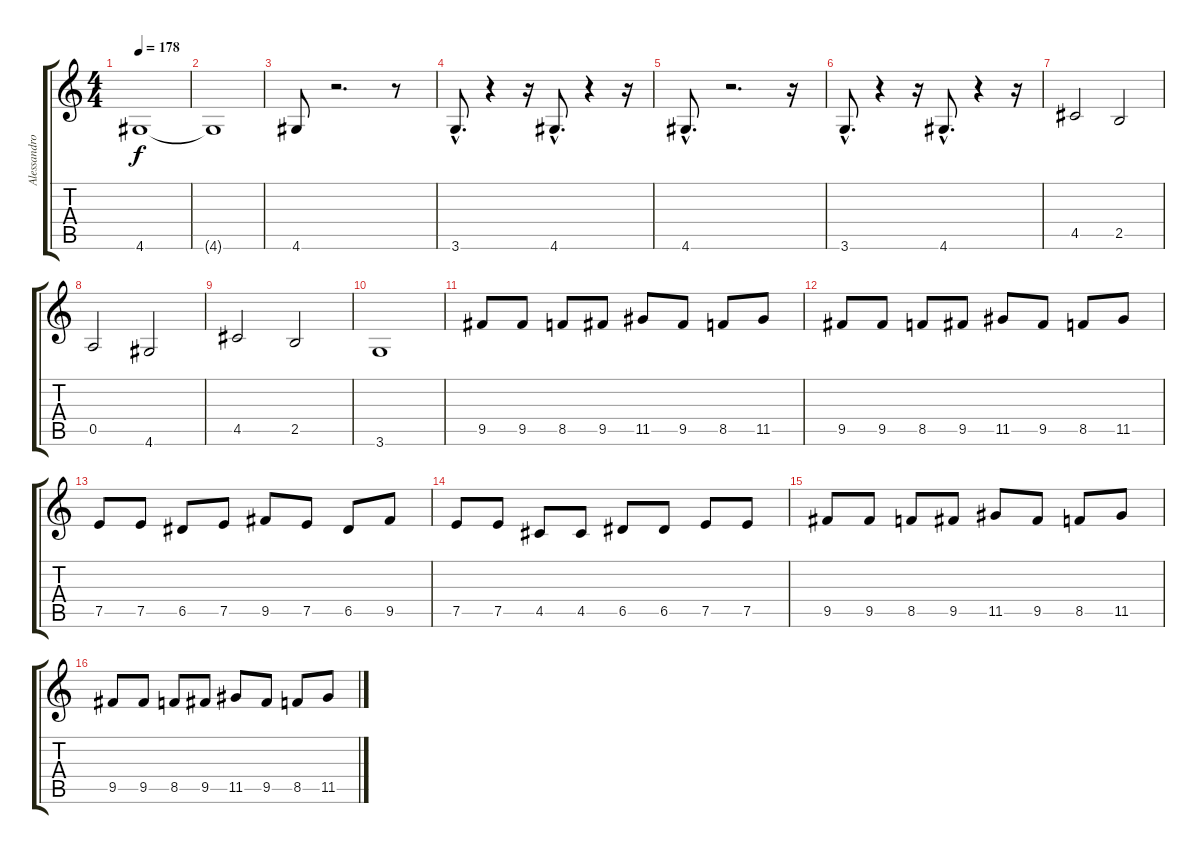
\track ("Alessandro Lotta" "Alessandro") {instrument electricbassfinger}
\staff {score tabs}
\tuning (E4 B3 G3 D3 A2 E2) {hide}
\ts (4 4)
\tempo 178
\clef g2
\ks c
4.6.1{dy f} |
4.6{t}.1 |
4.6.8 r.2{d} r.8 |
3.6{hac}.8{d} r.4 r.16 4.6{hac}.8{d} r.4 r.16 |
4.6{hac}.8{d} r.2{d} r.16 |
3.6{hac}.8{d} r.4 r.16 4.6{hac}.8{d} r.4 r.16 |
4.5.2 2.5.2 |
0.5.2 4.6.2 |
4.5.2 2.5.2 |
3.6.1 |
9.5.8 9.5.8 8.5.8 9.5.8 11.5.8 9.5.8 8.5.8 11.5.8 |
9.5.8 9.5.8 8.5.8 9.5.8 11.5.8 9.5.8 8.5.8 11.5.8 |
7.5.8 7.5.8 6.5.8 7.5.8 9.5.8 7.5.8 6.5.8 9.5.8 |
7.5.8 7.5.8 4.5.8 4.5.8 6.5.8 6.5.8 7.5.8 7.5.8 |
9.5.8 9.5.8 8.5.8 9.5.8 11.5.8 9.5.8 8.5.8 11.5.8 |
9.5.8 9.5.8 8.5.8 9.5.8 11.5.8 9.5.8 8.5.8 11.5.8
